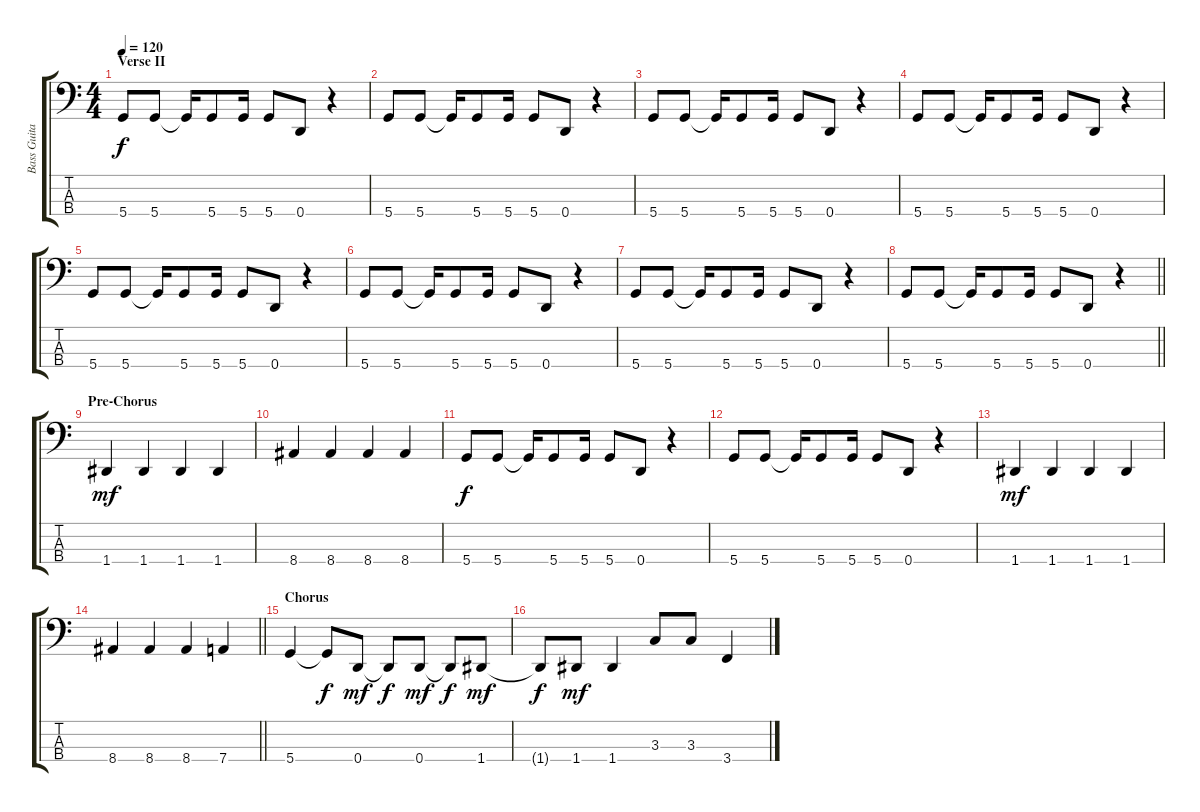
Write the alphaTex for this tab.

\track ("Bass Guitar" "Bass Guita") {instrument electricbassfinger}
\staff {score tabs}
\tuning (G2 D2 A1 D1) {hide}
\ts (4 4)
\section ("" "Verse II")
\tempo 120
\clef f4
\ks c
5.4.8{dy f} 5.4.8 5.4{t}.16 5.4.8 5.4.16 5.4.8 0.4.8 r.4 |
5.4.8 5.4.8 5.4{t}.16 5.4.8 5.4.16 5.4.8 0.4.8 r.4 |
5.4.8 5.4.8 5.4{t}.16 5.4.8 5.4.16 5.4.8 0.4.8 r.4 |
5.4.8 5.4.8 5.4{t}.16 5.4.8 5.4.16 5.4.8 0.4.8 r.4 |
5.4.8 5.4.8 5.4{t}.16 5.4.8 5.4.16 5.4.8 0.4.8 r.4 |
5.4.8 5.4.8 5.4{t}.16 5.4.8 5.4.16 5.4.8 0.4.8 r.4 |
5.4.8 5.4.8 5.4{t}.16 5.4.8 5.4.16 5.4.8 0.4.8 r.4 |
\barLineRight lightlight
5.4.8 5.4.8 5.4{t}.16 5.4.8 5.4.16 5.4.8 0.4.8 r.4 |
\section ("" "Pre-Chorus")
1.4.4{dy mf} 1.4.4 1.4.4 1.4.4 |
8.4.4 8.4.4 8.4.4 8.4.4 |
5.4.8{dy f} 5.4.8 5.4{t}.16 5.4.8 5.4.16 5.4.8 0.4.8 r.4 |
5.4.8 5.4.8 5.4{t}.16 5.4.8 5.4.16 5.4.8 0.4.8 r.4 |
1.4.4{dy mf} 1.4.4 1.4.4 1.4.4 |
\barLineRight lightlight
8.4.4 8.4.4 8.4.4 7.4.4 |
\section ("" "Chorus")
5.4.4 5.4{t}.8{dy f} 0.4.8{dy mf} 0.4{t}.8{dy f} 0.4.8{dy mf} 0.4{t}.8{dy f} 1.4.8{dy mf} |
1.4{t}.8{dy f} 1.4.8{dy mf} 1.4.4 3.3.8 3.3.8 3.4.4
